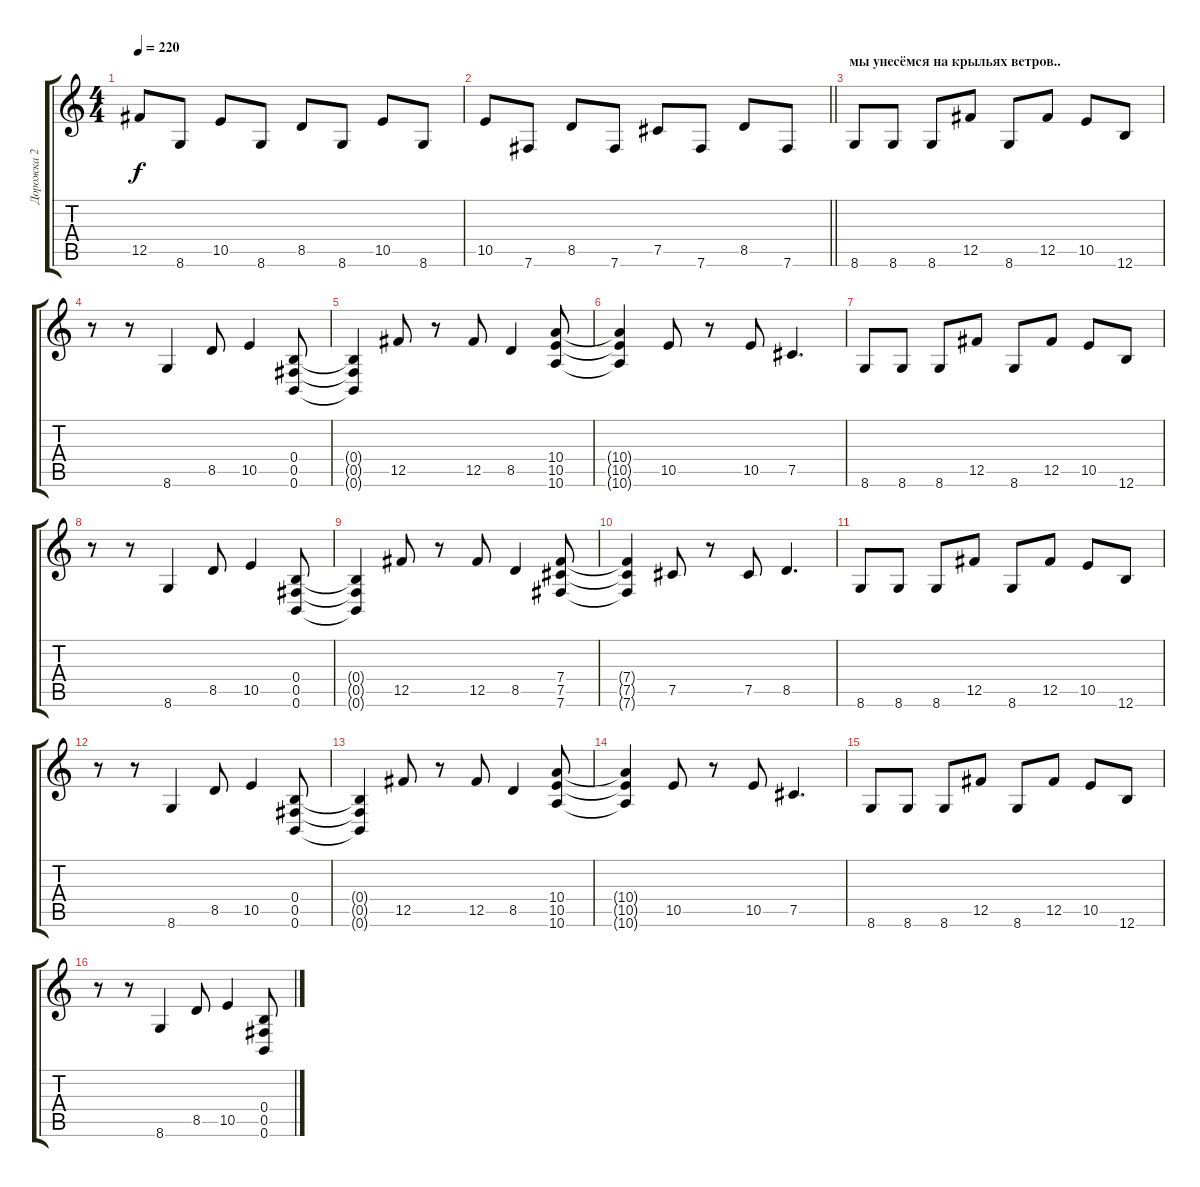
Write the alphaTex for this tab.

\track ("Дорожка 2" "Дорожка 2") {instrument overdrivenguitar}
\staff {score tabs}
\tuning (Db4 Ab3 E3 B2 Gb2 B1) {hide}
\ts (4 4)
\tempo 220
\clef g2
\ks c
12.5.8{dy f} 8.6.8 10.5.8 8.6.8 8.5.8 8.6.8 10.5.8 8.6.8 |
\barLineRight lightlight
10.5.8 7.6.8 8.5.8 7.6.8 7.5.8 7.6.8 8.5.8 7.6.8 |
\section ("" "мы унесёмся на крыльях ветров..")
8.6.8 8.6.8 8.6.8 12.5.8 8.6.8 12.5.8 10.5.8 12.6.8 |
r.8 r.8 8.6.4 8.5.8 10.5.4 (0.4 0.5 0.6).8 |
(0.4{t} 0.5{t} 0.6{t}).4 12.5.8 r.8 12.5.8 8.5.4 (10.4 10.5 10.6).8 |
(10.4{t} 10.5{t} 10.6{t}).4 10.5.8 r.8 10.5.8 7.5.4{d} |
8.6.8 8.6.8 8.6.8 12.5.8 8.6.8 12.5.8 10.5.8 12.6.8 |
r.8 r.8 8.6.4 8.5.8 10.5.4 (0.4 0.5 0.6).8 |
(0.4{t} 0.5{t} 0.6{t}).4 12.5.8 r.8 12.5.8 8.5.4 (7.4 7.5 7.6).8 |
(7.4{t} 7.5{t} 7.6{t}).4 7.5.8 r.8 7.5.8 8.5.4{d} |
8.6.8 8.6.8 8.6.8 12.5.8 8.6.8 12.5.8 10.5.8 12.6.8 |
r.8 r.8 8.6.4 8.5.8 10.5.4 (0.4 0.5 0.6).8 |
(0.4{t} 0.5{t} 0.6{t}).4 12.5.8 r.8 12.5.8 8.5.4 (10.4 10.5 10.6).8 |
(10.4{t} 10.5{t} 10.6{t}).4 10.5.8 r.8 10.5.8 7.5.4{d} |
8.6.8 8.6.8 8.6.8 12.5.8 8.6.8 12.5.8 10.5.8 12.6.8 |
r.8 r.8 8.6.4 8.5.8 10.5.4 (0.4 0.5 0.6).8
